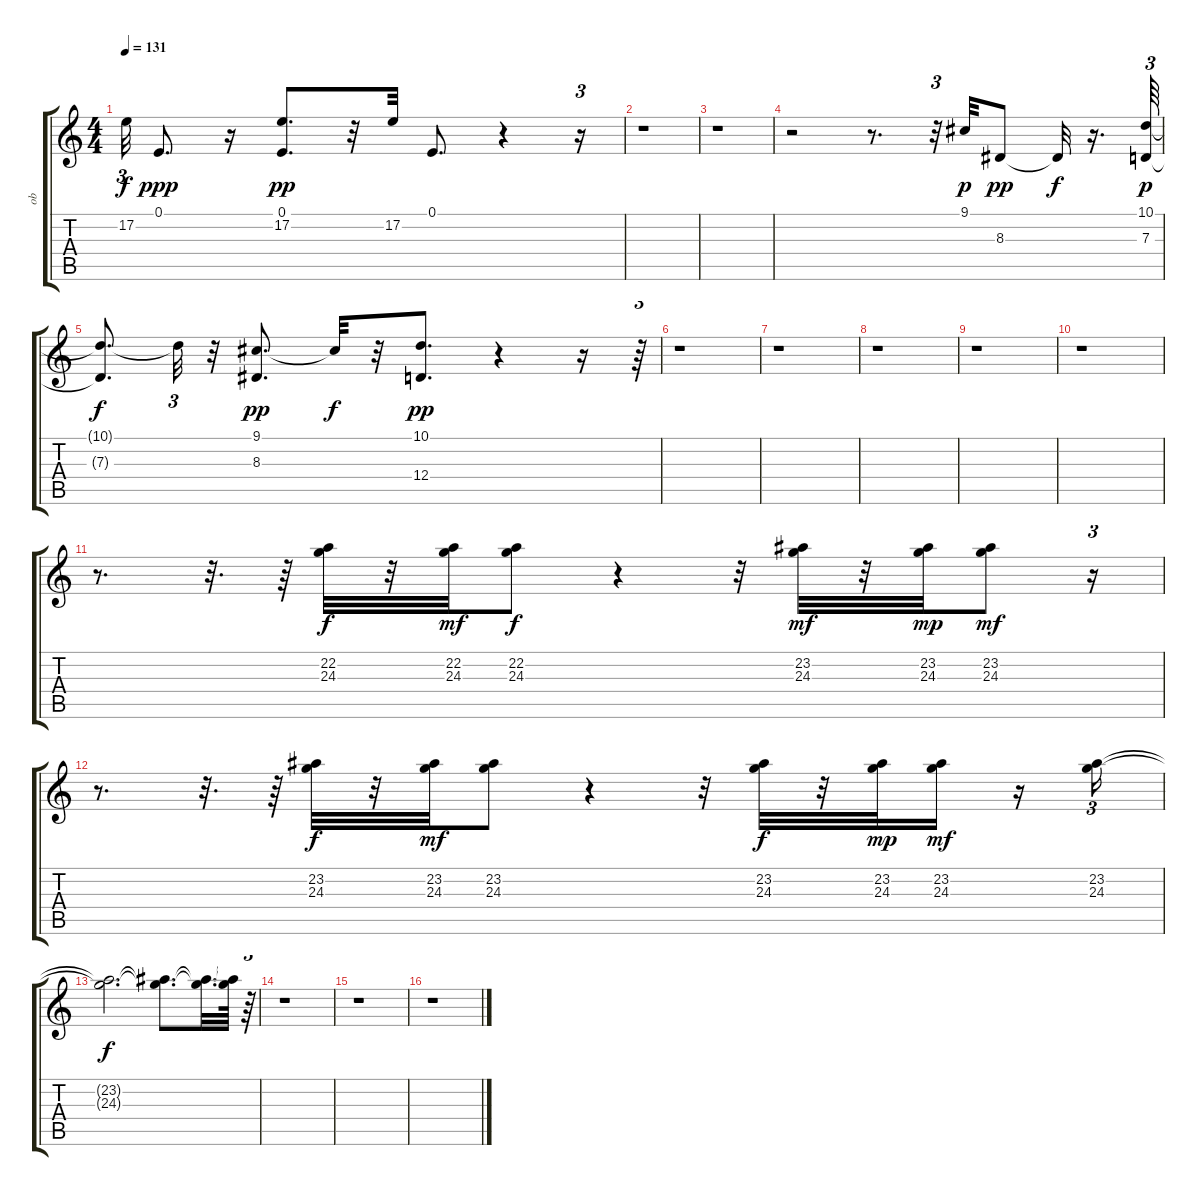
\track ("ob" "ob") {instrument oboe}
\staff {score tabs}
\tuning (E4 B3 G3 D3 A2 E2) {hide}
\ts (4 4)
\tempo 131
\clef g2
\ks c
17.2{t}.32{tu (3 2) dy f} 0.1.8{d dy ppp} r.16 (0.1 17.2).8{d dy pp} r.32 17.2.32 0.1.8{d} r.4 r.16{tu (3 2)} |
r.1 |
r.1 |
r.2 r.8{d} r.32{tu (3 2)} 9.1.32{dy p} 8.3.8{dy pp} 8.3{t}.32{dy f} r.16{d} (10.1 7.3).64{tu (3 2) dy p} |
(10.1{t} 7.3{t}).8{d dy f} 10.1{t}.32{tu (3 2)} r.32 (9.1 8.3).8{d dy pp} 9.1{t}.32{dy f} r.32 (10.1 12.4).8{d dy pp} r.4 r.16 r.64{tu (3 2)} |
r.1 |
r.1 |
r.1 |
r.1 |
r.1 |
r.8{d} r.32{d} r.64 (22.2 24.3).32{dy f} r.32 (22.2 24.3).32{dy mf} (22.2 24.3).8{dy f} r.4 r.32 (23.2 24.3).32{dy mf} r.32 (23.2 24.3).32{dy mp} (23.2 24.3).8{dy mf} r.16{tu (3 2)} |
r.8{d} r.32{d} r.64 (23.2 24.3).32{dy f} r.32 (23.2 24.3).32{dy mf} (23.2 24.3).8 r.4 r.32 (23.2 24.3).32{dy f} r.32 (23.2 24.3).32{dy mp} (23.2 24.3).16{dy mf} r.16 (23.2 24.3).16{tu (3 2)} |
(23.2{t} 24.3{t}).2{d dy f} (23.2{t} 24.3{t}).8{d} (23.2{t} 24.3{t}).32{d} (23.2{t} 24.3{t}).64 r.64{tu (3 2)} |
r.1 |
r.1 |
r.1
